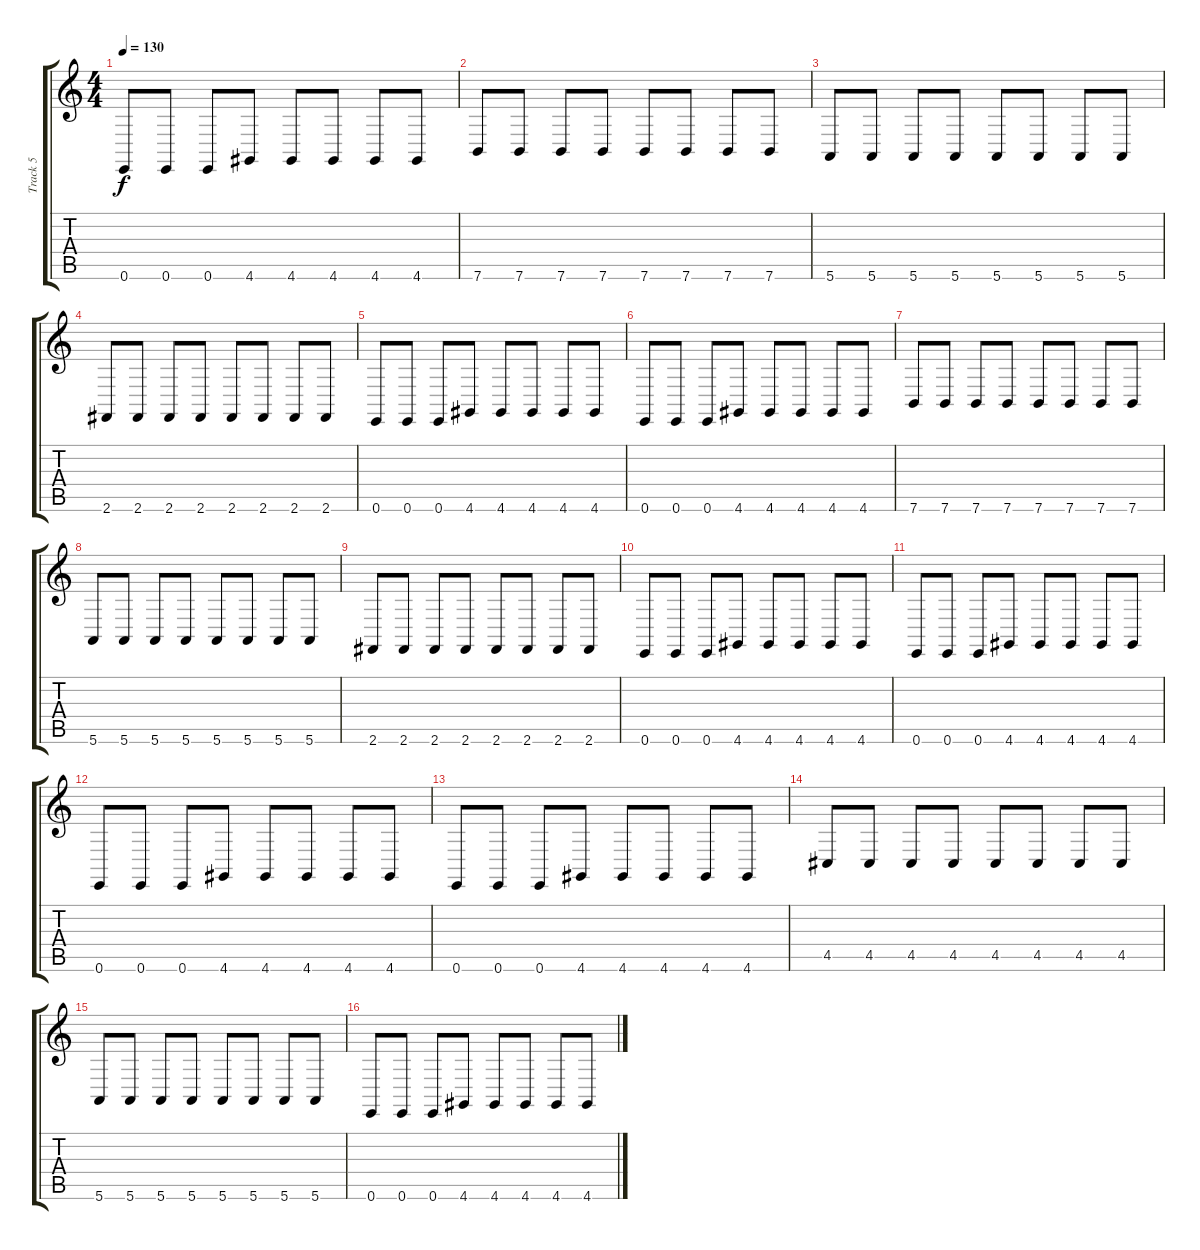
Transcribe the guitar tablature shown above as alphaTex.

\track ("Track 5" "Track 5") {instrument lead8bassandlead}
\staff {score tabs}
\tuning (E4 B3 G3 D3 A2 E2) {hide}
\ts (4 4)
\tempo 130
\clef g2
\ks c
0.6.8{dy f} 0.6.8 0.6.8 4.6.8 4.6.8 4.6.8 4.6.8 4.6.8 |
7.6.8 7.6.8 7.6.8 7.6.8 7.6.8 7.6.8 7.6.8 7.6.8 |
5.6.8 5.6.8 5.6.8 5.6.8 5.6.8 5.6.8 5.6.8 5.6.8 |
2.6.8 2.6.8 2.6.8 2.6.8 2.6.8 2.6.8 2.6.8 2.6.8 |
0.6.8 0.6.8 0.6.8 4.6.8 4.6.8 4.6.8 4.6.8 4.6.8 |
0.6.8 0.6.8 0.6.8 4.6.8 4.6.8 4.6.8 4.6.8 4.6.8 |
7.6.8 7.6.8 7.6.8 7.6.8 7.6.8 7.6.8 7.6.8 7.6.8 |
5.6.8 5.6.8 5.6.8 5.6.8 5.6.8 5.6.8 5.6.8 5.6.8 |
2.6.8 2.6.8 2.6.8 2.6.8 2.6.8 2.6.8 2.6.8 2.6.8 |
0.6.8 0.6.8 0.6.8 4.6.8 4.6.8 4.6.8 4.6.8 4.6.8 |
0.6.8 0.6.8 0.6.8 4.6.8 4.6.8 4.6.8 4.6.8 4.6.8 |
0.6.8 0.6.8 0.6.8 4.6.8 4.6.8 4.6.8 4.6.8 4.6.8 |
0.6.8 0.6.8 0.6.8 4.6.8 4.6.8 4.6.8 4.6.8 4.6.8 |
4.5.8 4.5.8 4.5.8 4.5.8 4.5.8 4.5.8 4.5.8 4.5.8 |
5.6.8 5.6.8 5.6.8 5.6.8 5.6.8 5.6.8 5.6.8 5.6.8 |
0.6.8 0.6.8 0.6.8 4.6.8 4.6.8 4.6.8 4.6.8 4.6.8
